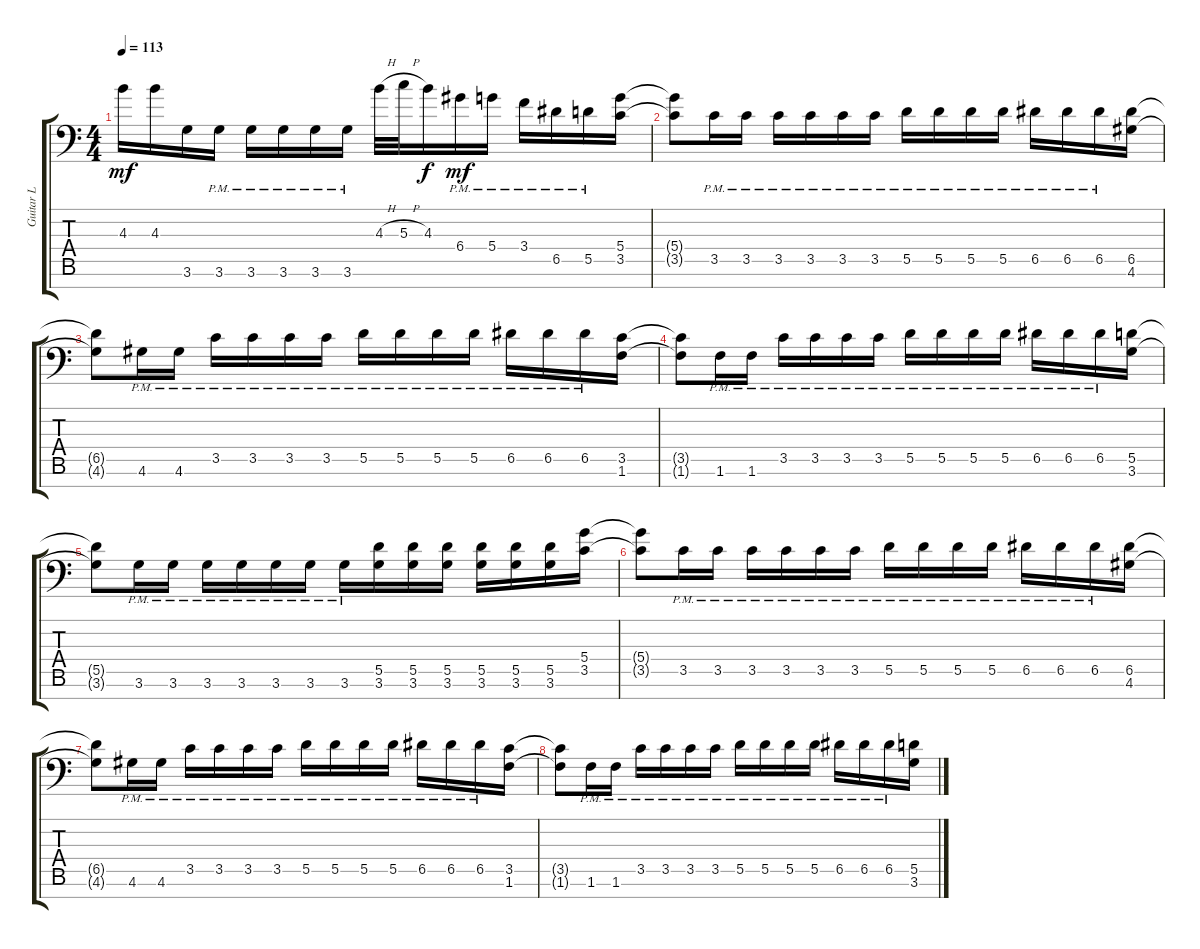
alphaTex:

\track ("Guitar L" "Guitar L") {instrument distortionguitar}
\staff {score tabs}
\tuning (E4 B3 G3 D3 A2 E2 A1) {hide}
\ts (4 4)
\tempo 113
\clef f4
\ks c
4.3{t}.16{dy mf} 4.3.16 3.6.16 3.6{pm}.16 3.6{pm}.16 3.6{pm}.16 3.6{pm}.16 3.6{pm}.16 4.3{h}.32 5.3{h}.32 4.3.16{dy f} 6.4{pm}.16{dy mf} 5.4{pm}.16 3.4{pm}.16 6.5{pm}.16 5.5{pm}.16 (5.4 3.5).16 |
(5.4{t} 3.5{t}).8 3.5{pm}.16 3.5{pm}.16 3.5{pm}.16 3.5{pm}.16 3.5{pm}.16 3.5{pm}.16 5.5{pm}.16 5.5{pm}.16 5.5{pm}.16 5.5{pm}.16 6.5{pm}.16 6.5{pm}.16 6.5{pm}.16 (6.5 4.6).16 |
(6.5{t} 4.6{t}).8 4.6{pm}.16 4.6{pm}.16 3.5{pm}.16 3.5{pm}.16 3.5{pm}.16 3.5{pm}.16 5.5{pm}.16 5.5{pm}.16 5.5{pm}.16 5.5{pm}.16 6.5{pm}.16 6.5{pm}.16 6.5{pm}.16 (3.5 1.6).16 |
(3.5{t} 1.6{t}).8 1.6{pm}.16 1.6{pm}.16 3.5{pm}.16 3.5{pm}.16 3.5{pm}.16 3.5{pm}.16 5.5{pm}.16 5.5{pm}.16 5.5{pm}.16 5.5{pm}.16 6.5{pm}.16 6.5{pm}.16 6.5{pm}.16 (5.5 3.6).16 |
(5.5{t} 3.6{t}).8 3.6{pm}.16 3.6{pm}.16 3.6{pm}.16 3.6{pm}.16 3.6{pm}.16 3.6{pm}.16 3.6{pm}.16 (5.5 3.6).16 (5.5 3.6).16 (5.5 3.6).16 (5.5 3.6).16 (5.5 3.6).16 (5.5 3.6).16 (5.4 3.5).16 |
(5.4{t} 3.5{t}).8 3.5{pm}.16 3.5{pm}.16 3.5{pm}.16 3.5{pm}.16 3.5{pm}.16 3.5{pm}.16 5.5{pm}.16 5.5{pm}.16 5.5{pm}.16 5.5{pm}.16 6.5{pm}.16 6.5{pm}.16 6.5{pm}.16 (6.5 4.6).16 |
(6.5{t} 4.6{t}).8 4.6{pm}.16 4.6{pm}.16 3.5{pm}.16 3.5{pm}.16 3.5{pm}.16 3.5{pm}.16 5.5{pm}.16 5.5{pm}.16 5.5{pm}.16 5.5{pm}.16 6.5{pm}.16 6.5{pm}.16 6.5{pm}.16 (3.5 1.6).16 |
(3.5{t} 1.6{t}).8 1.6{pm}.16 1.6{pm}.16 3.5{pm}.16 3.5{pm}.16 3.5{pm}.16 3.5{pm}.16 5.5{pm}.16 5.5{pm}.16 5.5{pm}.16 5.5{pm}.16 6.5{pm}.16 6.5{pm}.16 6.5{pm}.16 (5.5 3.6).16
